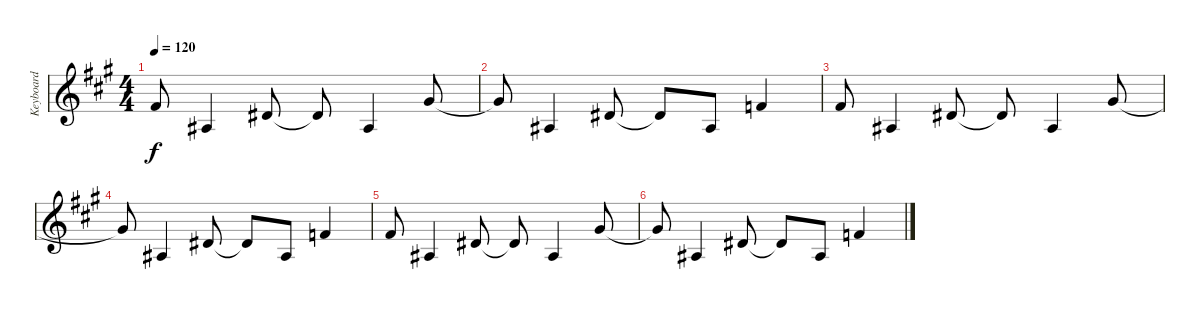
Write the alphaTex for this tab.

\track ("Keyboard" "Keyboard") {instrument fx8scifi}
\staff {score}
\tuning (Db4 Ab3 E3 B2 Gb2 Db2) {hide}
\ts (4 4)
\tempo 120
\clef g2
\ks a
5.1.8{dy f} 2.2.4 2.1.8 2.1{t}.8 2.2.4 7.1.8 |
7.1{t}.8 2.2.4 2.1.8 2.1{t}.8 2.2.8 4.1.4 |
5.1.8 2.2.4 2.1.8 2.1{t}.8 2.2.4 7.1.8 |
7.1{t}.8 2.2.4 2.1.8 2.1{t}.8 2.2.8 4.1.4 |
5.1.8 2.2.4 2.1.8 2.1{t}.8 2.2.4 7.1.8 |
7.1{t}.8 2.2.4 2.1.8 2.1{t}.8 2.2.8 4.1.4
